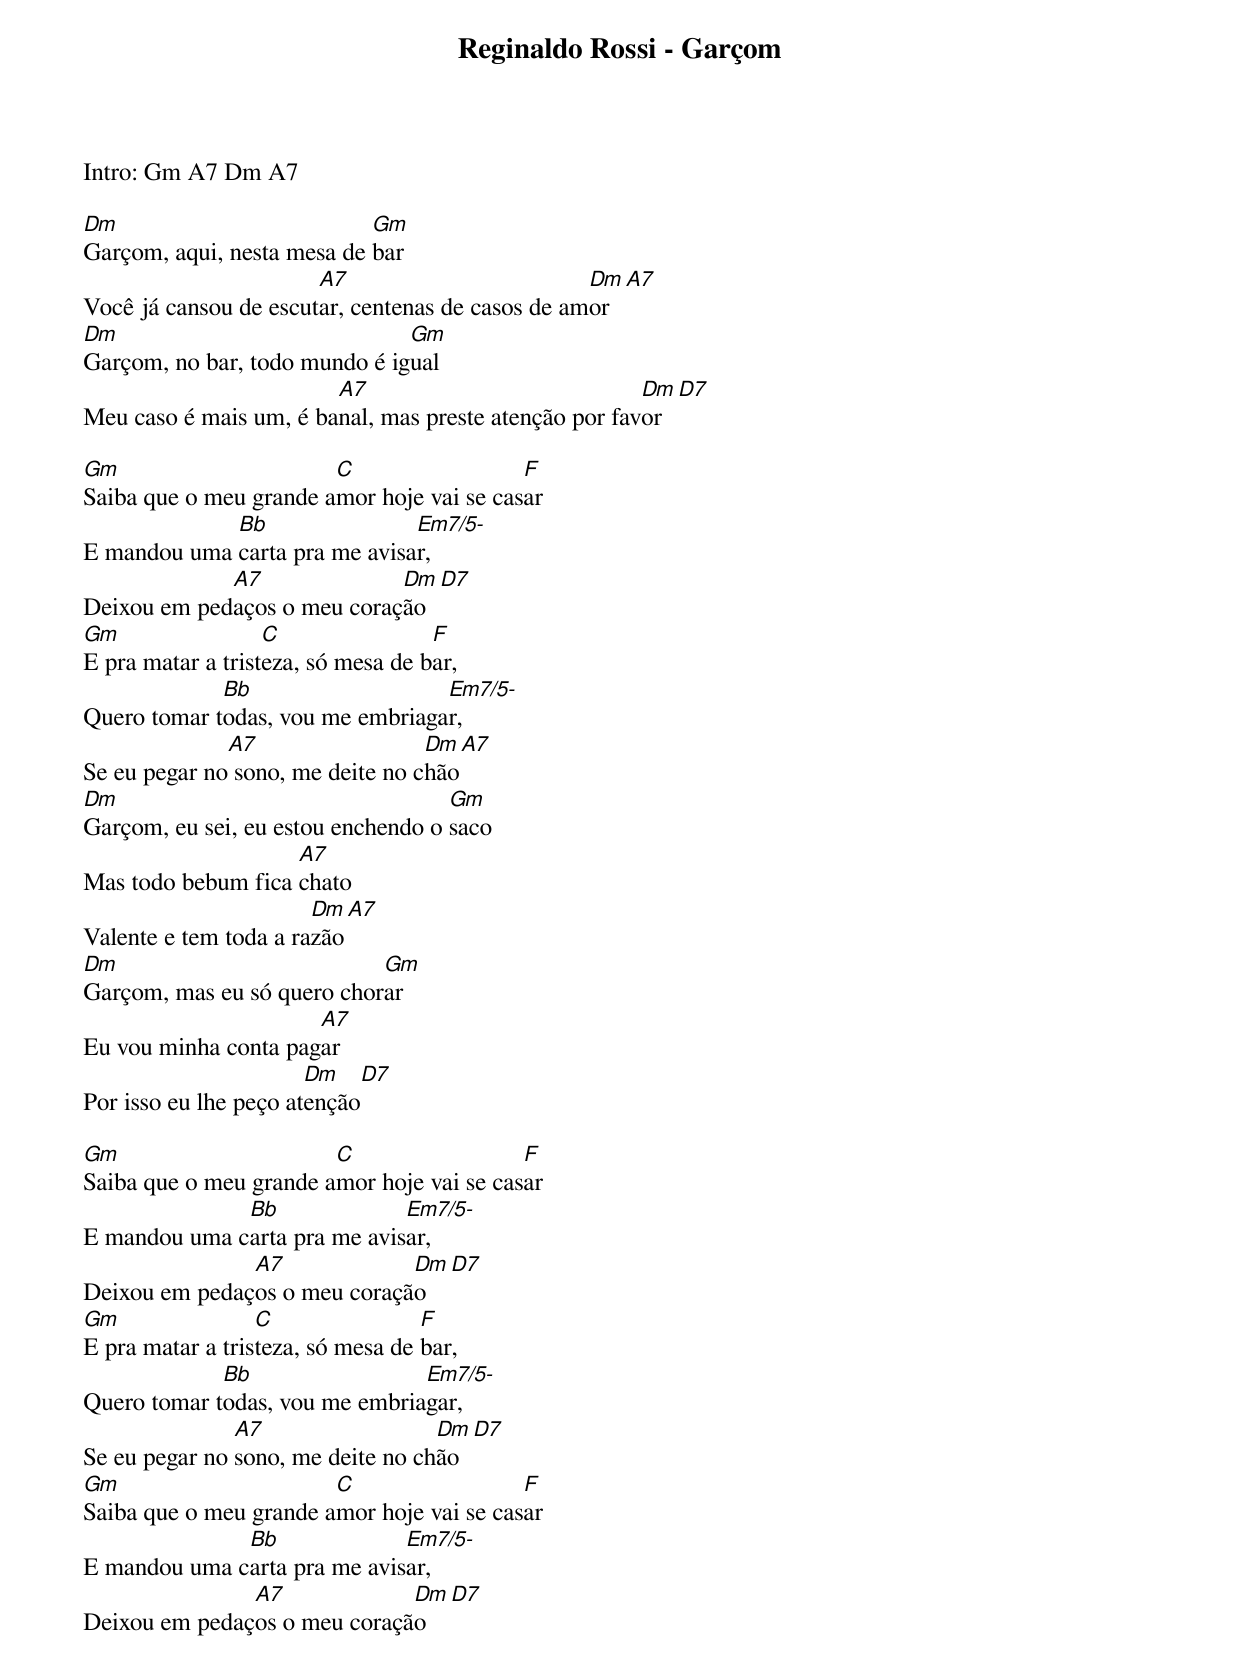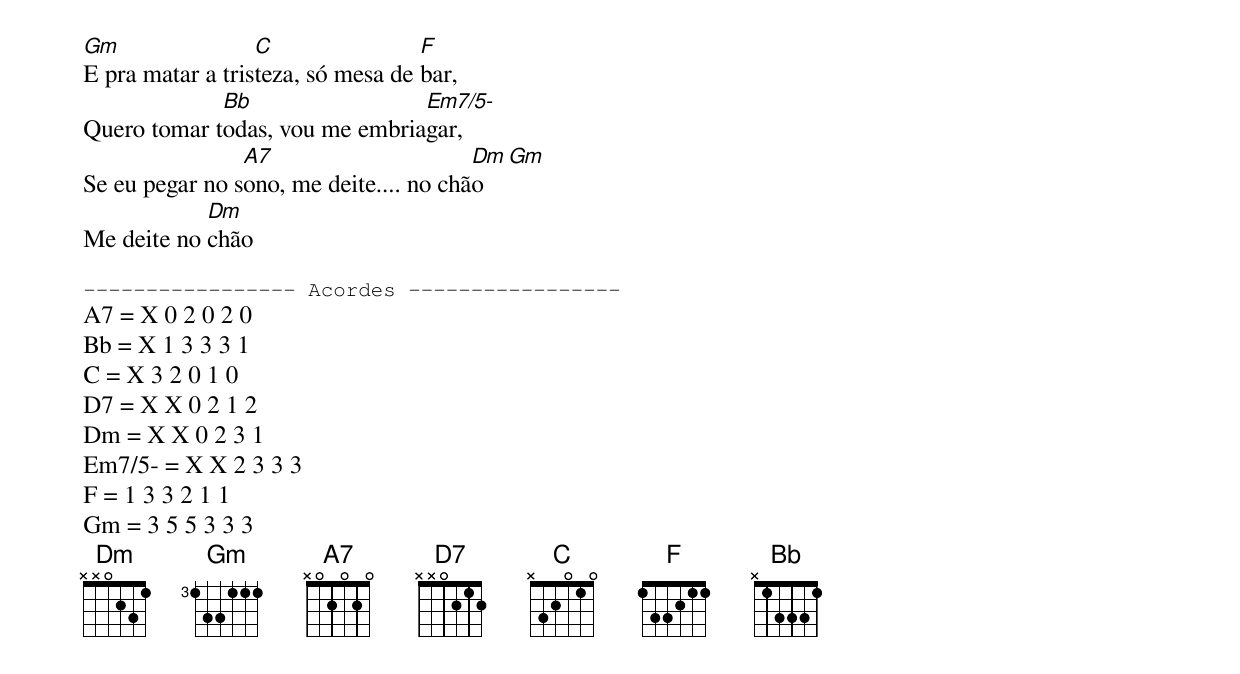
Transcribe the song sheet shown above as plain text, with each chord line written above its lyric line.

Reginaldo Rossi - Garçom

Intro: Gm A7 Dm A7

Dm                          Gm
Garçom, aqui, nesta mesa de bar
                       A7                         Dm  A7
Você já cansou de escutar, centenas de casos de amor
Dm                             Gm
Garçom, no bar, todo mundo é igual
                        A7                             Dm   D7
Meu caso é mais um, é banal, mas preste atenção por favor

Gm                      C                  F
Saiba que o meu grande amor hoje vai se casar
             Bb                Em7/5-
E mandou uma carta pra me avisar,
             A7              Dm   D7
Deixou em pedaços o meu coração
Gm                 C                F
E pra matar a tristeza, só mesa de bar,
             Bb                   Em7/5-
Quero tomar todas, vou me embriagar,
              A7                  Dm     A7
Se eu pegar no sono, me deite no chão
Dm                                  Gm
Garçom, eu sei, eu estou enchendo o saco
                    A7
Mas todo bebum fica chato
                       Dm   A7
Valente e tem toda a razão
Dm                          Gm
Garçom, mas eu só quero chorar
                      A7
Eu vou minha conta pagar
                       Dm      D7
Por isso eu lhe peço atenção

Gm                      C                  F
Saiba que o meu grande amor hoje vai se casar
              Bb              Em7/5-
E mandou uma carta pra me avisar,
               A7             Dm   D7
Deixou em pedaços o meu coração
Gm                C                F
E pra matar a tristeza, só mesa de bar,
             Bb                 Em7/5-
Quero tomar todas, vou me embriagar,
               A7                  Dm  D7
Se eu pegar no sono, me deite no chão
Gm                      C                  F
Saiba que o meu grande amor hoje vai se casar
              Bb              Em7/5-
E mandou uma carta pra me avisar,
               A7             Dm   D7
Deixou em pedaços o meu coração
Gm                C                F
E pra matar a tristeza, só mesa de bar,
             Bb                 Em7/5-
Quero tomar todas, vou me embriagar,
                A7                      Dm  Gm
Se eu pegar no sono, me deite.... no chão
            Dm
Me deite no chão

----------------- Acordes -----------------
A7 = X 0 2 0 2 0
Bb = X 1 3 3 3 1
C = X 3 2 0 1 0
D7 = X X 0 2 1 2
Dm = X X 0 2 3 1
Em7/5- = X X 2 3 3 3
F = 1 3 3 2 1 1
Gm = 3 5 5 3 3 3
